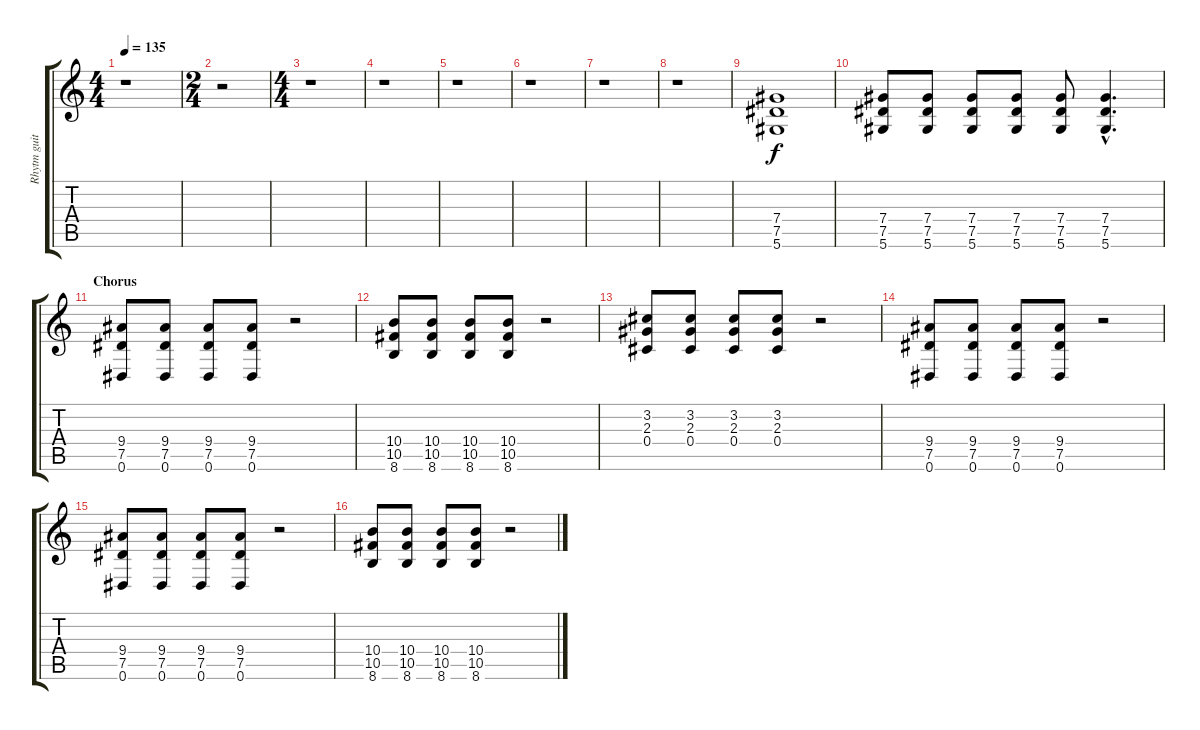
\track ("Rhytm guitar" "Rhytm guit") {instrument distortionguitar}
\staff {score tabs}
\tuning (Eb4 Bb3 Gb3 Db3 Ab2 Eb2) {hide}
\ts (4 4)
\tempo 135
\clef g2
\ks c
r.1{dy f} |
\ts (2 4)
r.2 |
\ts (4 4)
r.1 |
r.1 |
r.1 |
r.1 |
r.1 |
r.1 |
(7.4 7.5 5.6).1 |
(7.4 7.5 5.6).8 (7.4 7.5 5.6).8 (7.4 7.5 5.6).8 (7.4 7.5 5.6).8 (7.4 7.5 5.6).8 (7.4{hac} 7.5{hac} 5.6{hac}).4{d} |
\section ("" "Chorus")
(9.4 7.5 0.6).8 (9.4 7.5 0.6).8 (9.4 7.5 0.6).8 (9.4 7.5 0.6).8 r.2 |
(10.4 10.5 8.6).8 (10.4 10.5 8.6).8 (10.4 10.5 8.6).8 (10.4 10.5 8.6).8 r.2 |
(3.2 2.3 0.4).8 (3.2 2.3 0.4).8 (3.2 2.3 0.4).8 (3.2 2.3 0.4).8 r.2 |
(9.4 7.5 0.6).8 (9.4 7.5 0.6).8 (9.4 7.5 0.6).8 (9.4 7.5 0.6).8 r.2 |
(9.4 7.5 0.6).8 (9.4 7.5 0.6).8 (9.4 7.5 0.6).8 (9.4 7.5 0.6).8 r.2 |
(10.4 10.5 8.6).8 (10.4 10.5 8.6).8 (10.4 10.5 8.6).8 (10.4 10.5 8.6).8 r.2
